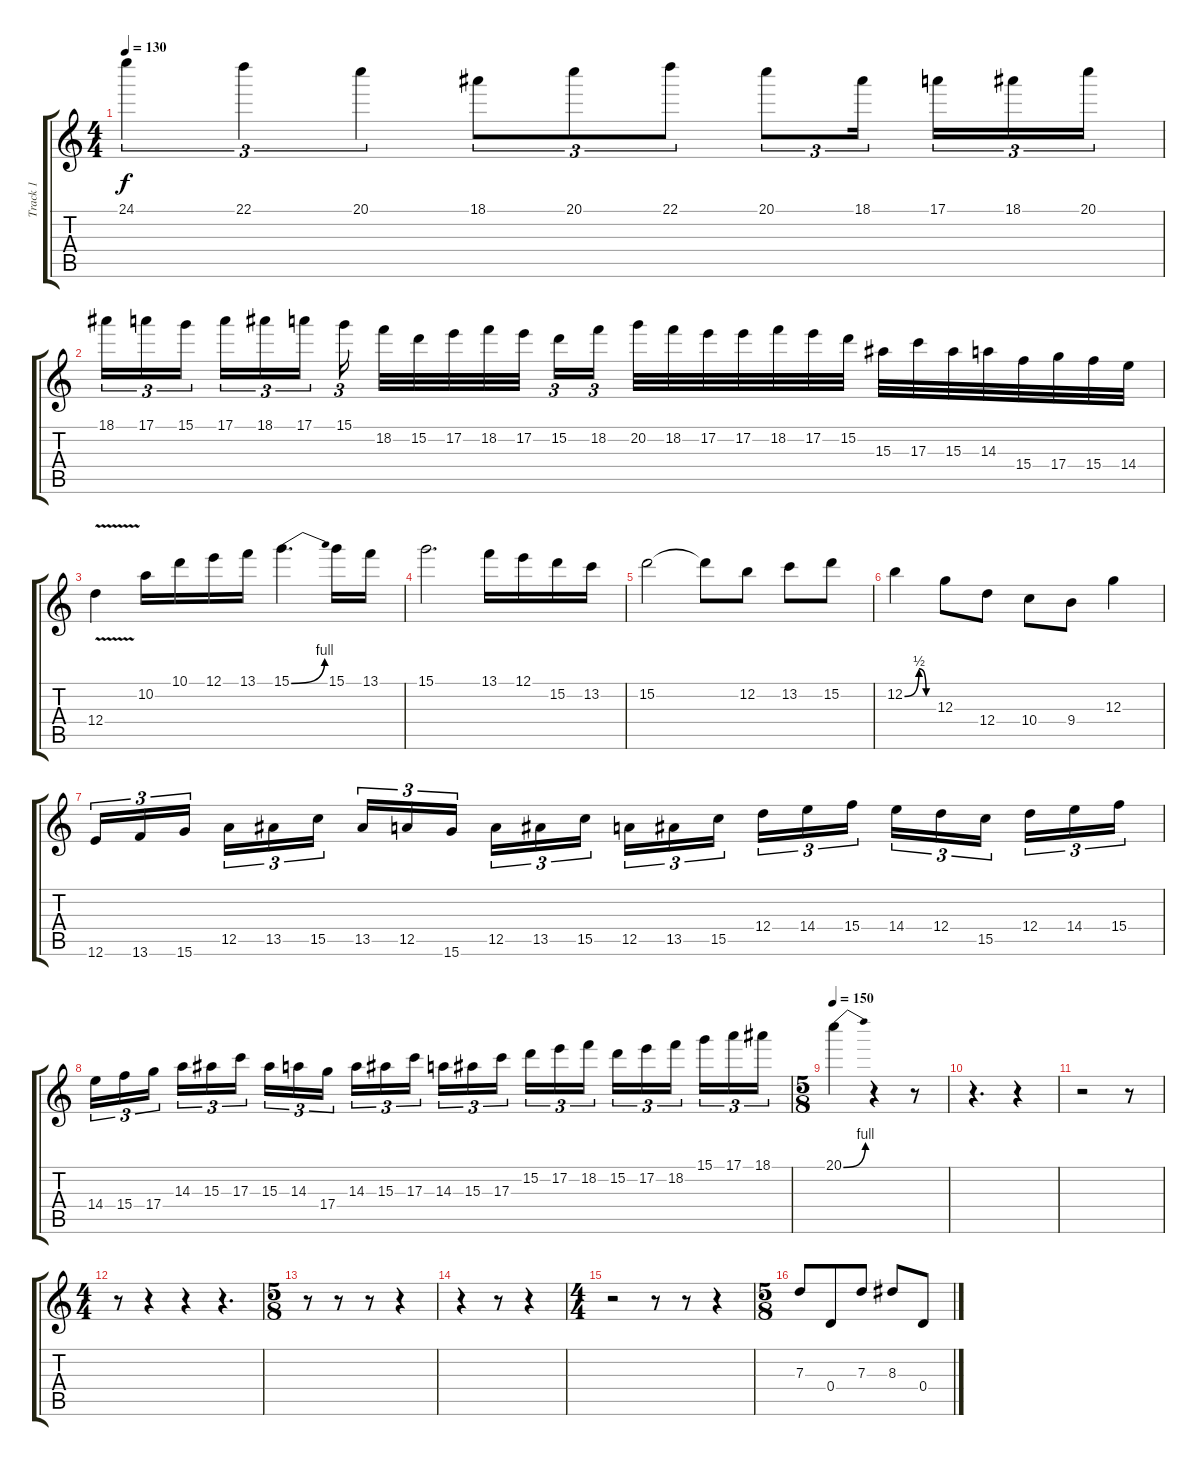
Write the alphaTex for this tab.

\track ("Track 1" "Track 1") {instrument overdrivenguitar}
\staff {score tabs}
\tuning (E4 B3 G3 D3 A2 E2) {hide}
\ts (4 4)
\tempo 130
\clef g2
\ks c
24.1.4{tu (3 2) dy f} 22.1.4{tu (3 2)} 20.1.4{tu (3 2)} 18.1.8{tu (3 2)} 20.1.8{tu (3 2)} 22.1.8{tu (3 2)} 20.1.8{tu (3 2)} 18.1.16{tu (3 2)} 17.1.16{tu (3 2)} 18.1.16{tu (3 2)} 20.1.16{tu (3 2)} |
18.1.16{tu (3 2)} 17.1.16{tu (3 2)} 15.1.16{tu (3 2)} 17.1.16{tu (3 2)} 18.1.16{tu (3 2)} 17.1.16{tu (3 2)} 15.1.16{tu (3 2)} 18.2.32 15.2.32 17.2.32 18.2.32 17.2.32 15.2.16{tu (3 2)} 18.2.16{tu (3 2)} 20.2.32 18.2.32 17.2.32 17.2.32 18.2.32 17.2.32 15.2.32 15.3.32 17.3.32 15.3.32 14.3.32 15.4.32 17.4.32 15.4.32 14.4.32 |
12.4{v}.4 10.2.16 10.1.16 12.1.16 13.1.16 15.1{be (bend 0 0 60 4)}.4{d} 15.1.16 13.1.16 |
15.1.2{d} 13.1.16 12.1.16 15.2.16 13.2.16 |
15.2.2 15.2{t}.8 12.2.8 13.2.8 15.2.8 |
12.2{be (custom 0 0 30 2 45 0 60 0)}.4 12.3.8 12.4.8 10.4.8 9.4.8 12.3.4 |
12.6.16{tu (3 2)} 13.6.16{tu (3 2)} 15.6.16{tu (3 2)} 12.5.16{tu (3 2)} 13.5.16{tu (3 2)} 15.5.16{tu (3 2)} 13.5.16{tu (3 2)} 12.5.16{tu (3 2)} 15.6.16{tu (3 2)} 12.5.16{tu (3 2)} 13.5.16{tu (3 2)} 15.5.16{tu (3 2)} 12.5.16{tu (3 2)} 13.5.16{tu (3 2)} 15.5.16{tu (3 2)} 12.4.16{tu (3 2)} 14.4.16{tu (3 2)} 15.4.16{tu (3 2)} 14.4.16{tu (3 2)} 12.4.16{tu (3 2)} 15.5.16{tu (3 2)} 12.4.16{tu (3 2)} 14.4.16{tu (3 2)} 15.4.16{tu (3 2)} |
14.4.16{tu (3 2)} 15.4.16{tu (3 2)} 17.4.16{tu (3 2)} 14.3.16{tu (3 2)} 15.3.16{tu (3 2)} 17.3.16{tu (3 2)} 15.3.16{tu (3 2)} 14.3.16{tu (3 2)} 17.4.16{tu (3 2)} 14.3.16{tu (3 2)} 15.3.16{tu (3 2)} 17.3.16{tu (3 2)} 14.3.16{tu (3 2)} 15.3.16{tu (3 2)} 17.3.16{tu (3 2)} 15.2.16{tu (3 2)} 17.2.16{tu (3 2)} 18.2.16{tu (3 2)} 15.2.16{tu (3 2)} 17.2.16{tu (3 2)} 18.2.16{tu (3 2)} 15.1.16{tu (3 2)} 17.1.16{tu (3 2)} 18.1.16{tu (3 2)} |
\ts (5 8)
\tempo 150
20.1{be (bend 0 0 60 4)}.4 r.4 r.8 |
r.4{d} r.4 |
r.2 r.8 |
\ts (4 4)
r.8 r.4 r.4 r.4{d} |
\ts (5 8)
r.8 r.8 r.8 r.4 |
r.4 r.8 r.4 |
\ts (4 4)
r.2 r.8 r.8 r.4 |
\ts (5 8)
7.3.8 0.4.8 7.3.8 8.3.8 0.4.8
